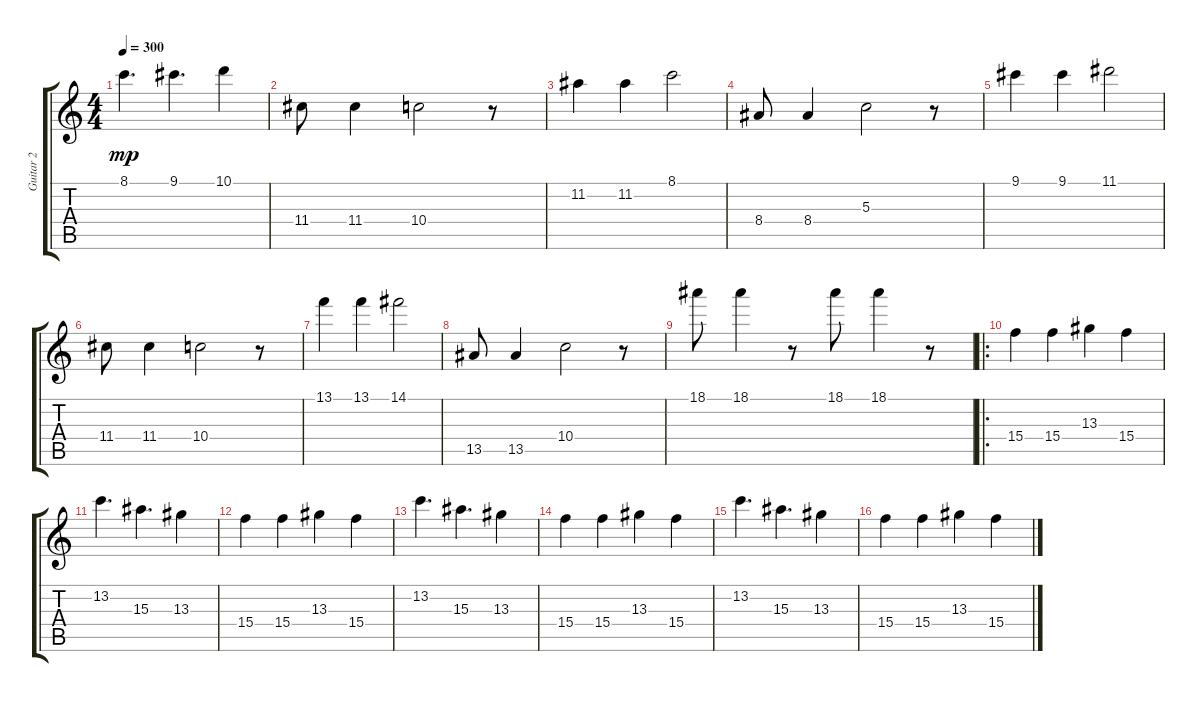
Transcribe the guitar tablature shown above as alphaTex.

\track ("Guitar 2" "Guitar 2") {instrument distortionguitar}
\staff {score tabs}
\tuning (E4 B3 G3 D3 A2 E2) {hide}
\ts (4 4)
\tempo 300
\clef g2
\ks c
8.1.4{d dy mp} 9.1.4{d} 10.1.4 |
11.4.8 11.4.4 10.4.2 r.8 |
11.2.4 11.2.4 8.1.2 |
8.4.8 8.4.4 5.3.2 r.8 |
9.1.4 9.1.4 11.1.2 |
11.4.8 11.4.4 10.4.2 r.8 |
13.1.4 13.1.4 14.1.2 |
13.5.8 13.5.4 10.4.2 r.8 |
18.1.8 18.1.4 r.8 18.1.8 18.1.4 r.8 |
\ro
15.4.4 15.4.4 13.3.4 15.4.4 |
13.2.4{d} 15.3.4{d} 13.3.4 |
15.4.4 15.4.4 13.3.4 15.4.4 |
13.2.4{d} 15.3.4{d} 13.3.4 |
15.4.4 15.4.4 13.3.4 15.4.4 |
13.2.4{d} 15.3.4{d} 13.3.4 |
15.4.4 15.4.4 13.3.4 15.4.4
